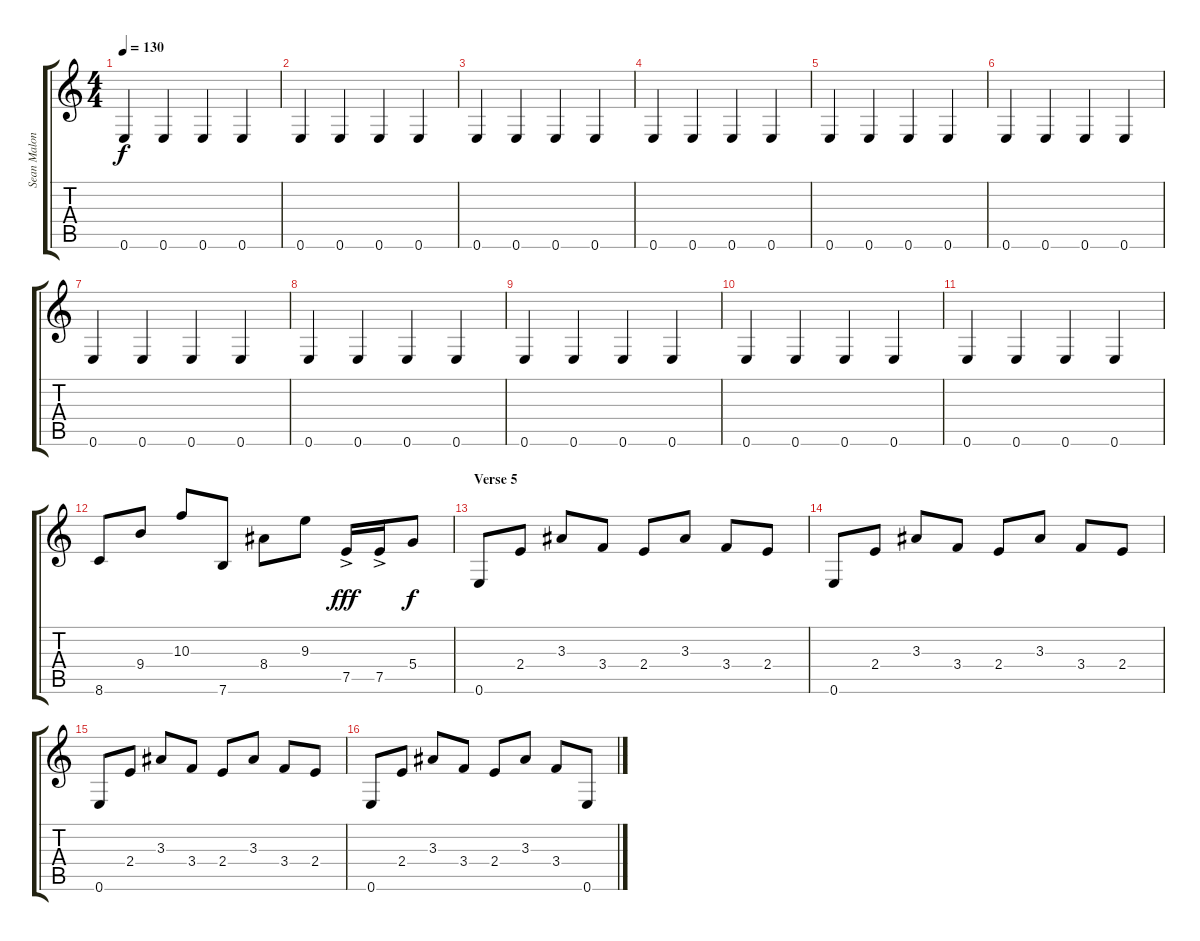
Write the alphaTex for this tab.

\track ("Sean Malone" "Sean Malon") {instrument electricbassfinger}
\staff {score tabs}
\tuning (E4 B3 G3 D3 A2 E2) {hide}
\ts (4 4)
\tempo 130
\clef g2
\ks c
0.6.4{dy f} 0.6.4 0.6.4 0.6.4 |
0.6.4 0.6.4 0.6.4 0.6.4 |
0.6.4 0.6.4 0.6.4 0.6.4 |
0.6.4 0.6.4 0.6.4 0.6.4 |
0.6.4 0.6.4 0.6.4 0.6.4 |
0.6.4 0.6.4 0.6.4 0.6.4 |
0.6.4 0.6.4 0.6.4 0.6.4 |
0.6.4 0.6.4 0.6.4 0.6.4 |
0.6.4 0.6.4 0.6.4 0.6.4 |
0.6.4 0.6.4 0.6.4 0.6.4 |
0.6.4 0.6.4 0.6.4 0.6.4 |
8.6.8 9.4.8 10.3.8 7.6.8 8.4.8 9.3.8 7.5{ac}.16{dy fff} 7.5{ac}.16 5.4.8{dy f} |
\section ("" "Verse 5")
0.6.8 2.4.8 3.3.8 3.4.8 2.4.8 3.3.8 3.4.8 2.4.8 |
0.6.8 2.4.8 3.3.8 3.4.8 2.4.8 3.3.8 3.4.8 2.4.8 |
0.6.8 2.4.8 3.3.8 3.4.8 2.4.8 3.3.8 3.4.8 2.4.8 |
0.6.8 2.4.8 3.3.8 3.4.8 2.4.8 3.3.8 3.4.8 0.6.8
